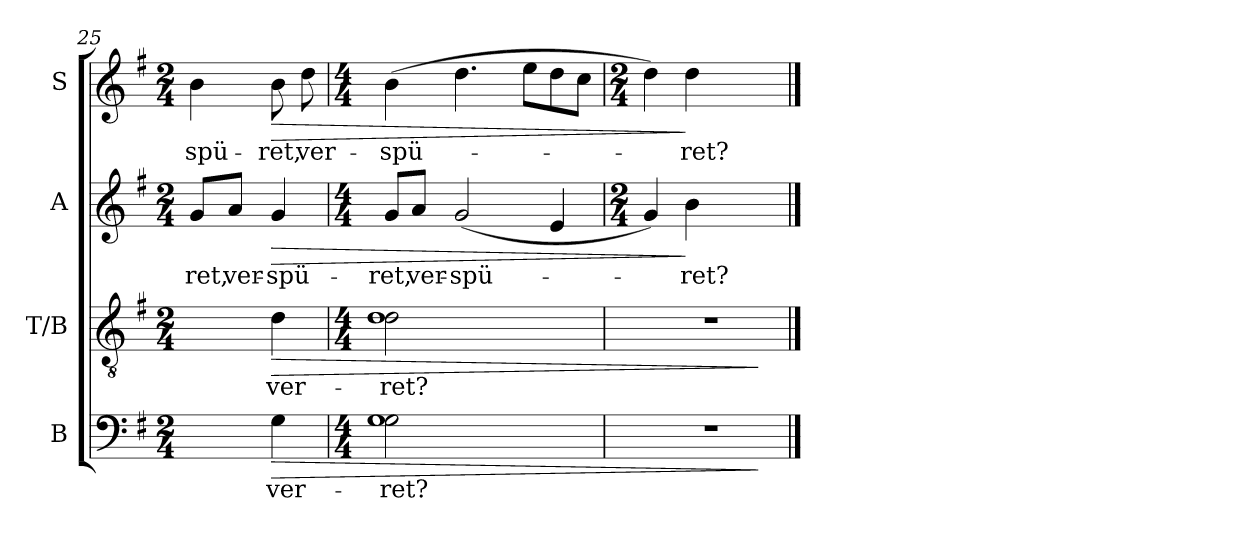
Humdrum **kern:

**kern	**text	**dynam	**kern	**text	**dynam	**kern	**text	**dynam	**kern	**text	**dynam
*part4	*part4	*part4	*part3	*part3	*part3	*part2	*part2	*part2	*part1	*part1	*part1
*staff4	*staff4	*staff4	*staff3	*staff3	*staff3	*staff2	*staff2	*staff2	*staff1	*staff1	*staff1
*I"B	*	*	*I"T/B	*	*	*I"A	*	*	*I"S	*	*
*	*	*	*I'T	*	*	*I'A	*	*	*I'S	*	*
*clefF4	*	*	*clefGv2	*	*	*clefG2	*	*	*clefG2	*	*
*k[f#]	*	*	*k[f#]	*	*	*k[f#]	*	*	*k[f#]	*	*
*G:	*	*	*G:	*	*	*G:	*	*	*G:	*	*
*M2/4	*	*	*M2/4	*	*	*M2/4	*	*	*M2/4	*	*
=25	=25	=25	=25	=25	=25	=25	=25	=25	=25	=25	=25
!	!	!	!	!	!	!	!LO:LY:b	!	!	!LO:LY:b	!
4ryy	.	.	4ryy	.	.	8g/L	-ret,	.	4b\	-spü-	.
!	!	!	!	!	!	!	!LO:LY:b	!	!	!	!
.	.	.	.	.	.	8a/J	ver-	.	.	.	.
!	!LO:LY:b	!LO:HP:b	!	!LO:LY:b	!LO:HP:b	!	!LO:LY:b:rj	!LO:HP:b	!	!LO:LY:b	!LO:HP:b
4G\	ver-	>	4d\	ver-	>	4g/	-spü-	>	8b\	-ret,	>
!	!	!	!	!	!	!	!	!	!	!LO:LY:b	!
.	.	.	.	.	.	.	.	.	8dd\	ver-	.
=26	=26	=26	=26	=26	=26	=26	=26	=26	=26	=26	=26
*M4/4	*	*	*M4/4	*	*	*M4/4	*	*	*M4/4	*	*
!	!LO:LY:b	!	!	!	!	!	!	!	!	!	!
*^	*	*	*	*	*	*	*	*	*	*	*
!	!	!LO:LY:b	!	!	!LO:LY:b	!	!	!	!	!	!	!
*	*	*	*	*^	*	*	*	*	*	*	*	*
!	!	!	!	!	!	!LO:LY:b	!	!	!LO:LY:b	!	!	!LO:LY:b	!
2G\	1G	-ret?	.	2d\	1d	-ret?	.	8g/L	-ret,	.	(>4b\	-spü-	.
!	!	!	!	!	!	!	!	!	!LO:LY:b	!	!	!	!
.	.	.	.	.	.	.	.	8a/J	ver-	.	.	.	.
!	!	!	!	!	!	!	!	!	!LO:LY:b:rj	!	!	!	!
.	.	.	.	.	.	.	.	(<2g/	-spü-	.	4.dd\	.	.
2ryy	.	.	.	2ryy	.	.	.	.	.	.	.	.	.
.	.	.	.	.	.	.	.	.	.	.	8ee\L	.	.
.	.	.	.	.	.	.	.	4e/	.	.	8dd\	.	.
.	.	.	.	.	.	.	.	.	.	.	8cc\J	.	.
*v	*v	*	*	*	*	*	*	*	*	*	*	*	*
*	*	*	*v	*v	*	*	*	*	*	*	*	*
=27	=27	=27	=27	=27	=27	=27	=27	=27	=27	=27	=27
*	*	*	*	*	*	*M2/4	*	*	*M2/4	*	*
1r	.	.	1r	.	.	4g/)	.	.	4dd\)	.	.
!	!	!	!	!	!	!	!LO:LY:b	!	!	!LO:LY:b	!
.	.	.	.	.	.	4b\	-ret?	]	4dd\	-ret?	]
.	.	.	.	.	.	2ryy	.	.	2ryy	.	.
.	.	]	.	.	]	.	.	.	.	.	.
==	==	==	==	==	==	==	==	==	==	==	==
*-	*-	*-	*-	*-	*-	*-	*-	*-	*-	*-	*-
